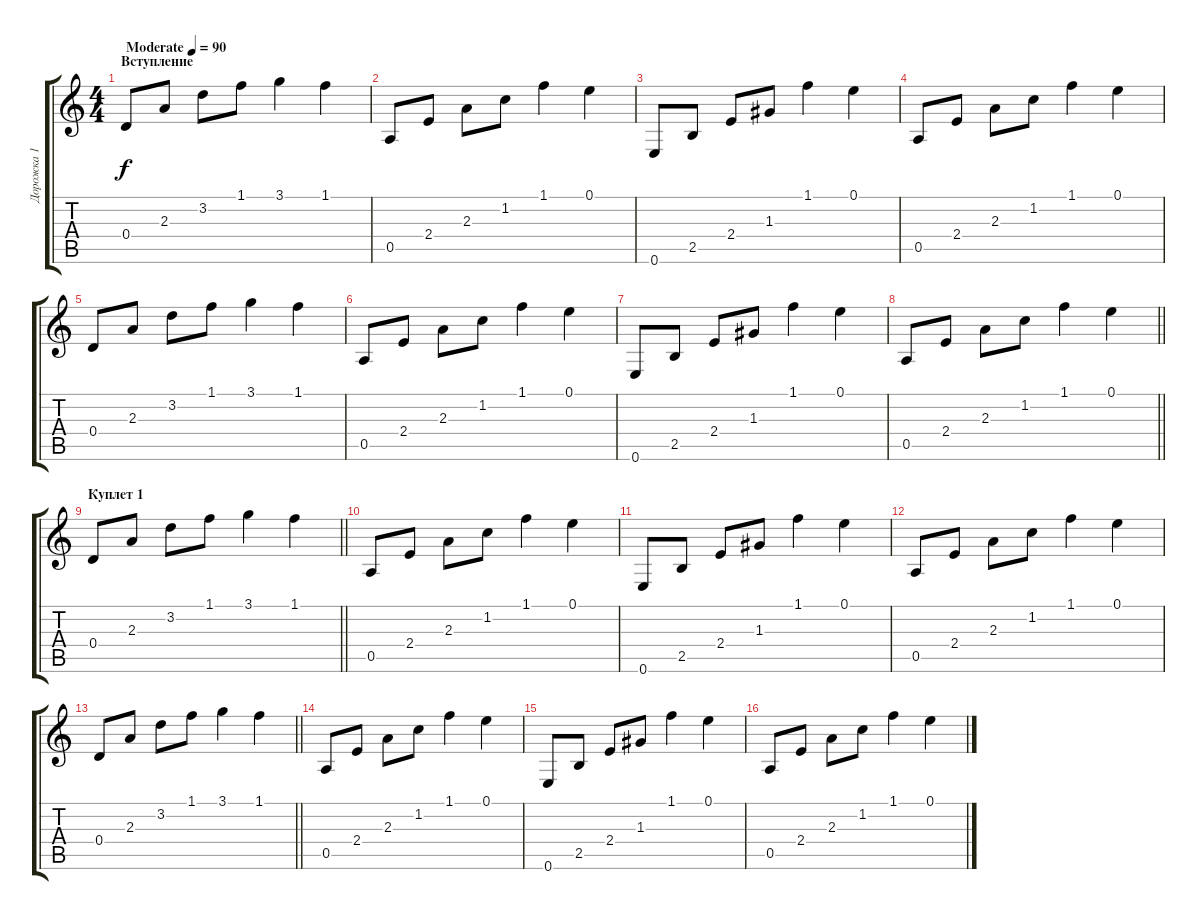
\track ("Дорожка 1" "Дорожка 1") {instrument acousticguitarsteel}
\staff {score tabs}
\tuning (E4 B3 G3 D3 A2 E2) {hide}
\ts (4 4)
\section ("" "Вступление")
\tempo (90 "Moderate")
\clef g2
\ks c
0.4.8{dy f instrument acousticguitarsteel} 2.3.8 3.2.8 1.1.8 3.1.4 1.1.4 |
0.5.8 2.4.8 2.3.8 1.2.8 1.1.4 0.1.4 |
0.6.8 2.5.8 2.4.8 1.3.8 1.1.4 0.1.4 |
0.5.8 2.4.8 2.3.8 1.2.8 1.1.4 0.1.4 |
0.4.8 2.3.8 3.2.8 1.1.8 3.1.4 1.1.4 |
0.5.8 2.4.8 2.3.8 1.2.8 1.1.4 0.1.4 |
0.6.8 2.5.8 2.4.8 1.3.8 1.1.4 0.1.4 |
\barLineRight lightlight
0.5.8 2.4.8 2.3.8 1.2.8 1.1.4 0.1.4 |
\section ("" "Куплет 1")
\barLineRight lightlight
0.4.8 2.3.8 3.2.8 1.1.8 3.1.4 1.1.4 |
\section ("" "")
0.5.8 2.4.8 2.3.8 1.2.8 1.1.4 0.1.4 |
0.6.8 2.5.8 2.4.8 1.3.8 1.1.4 0.1.4 |
0.5.8 2.4.8 2.3.8 1.2.8 1.1.4 0.1.4 |
\barLineRight lightlight
0.4.8 2.3.8 3.2.8 1.1.8 3.1.4 1.1.4 |
0.5.8 2.4.8 2.3.8 1.2.8 1.1.4 0.1.4 |
0.6.8 2.5.8 2.4.8 1.3.8 1.1.4 0.1.4 |
0.5.8 2.4.8 2.3.8 1.2.8 1.1.4 0.1.4
